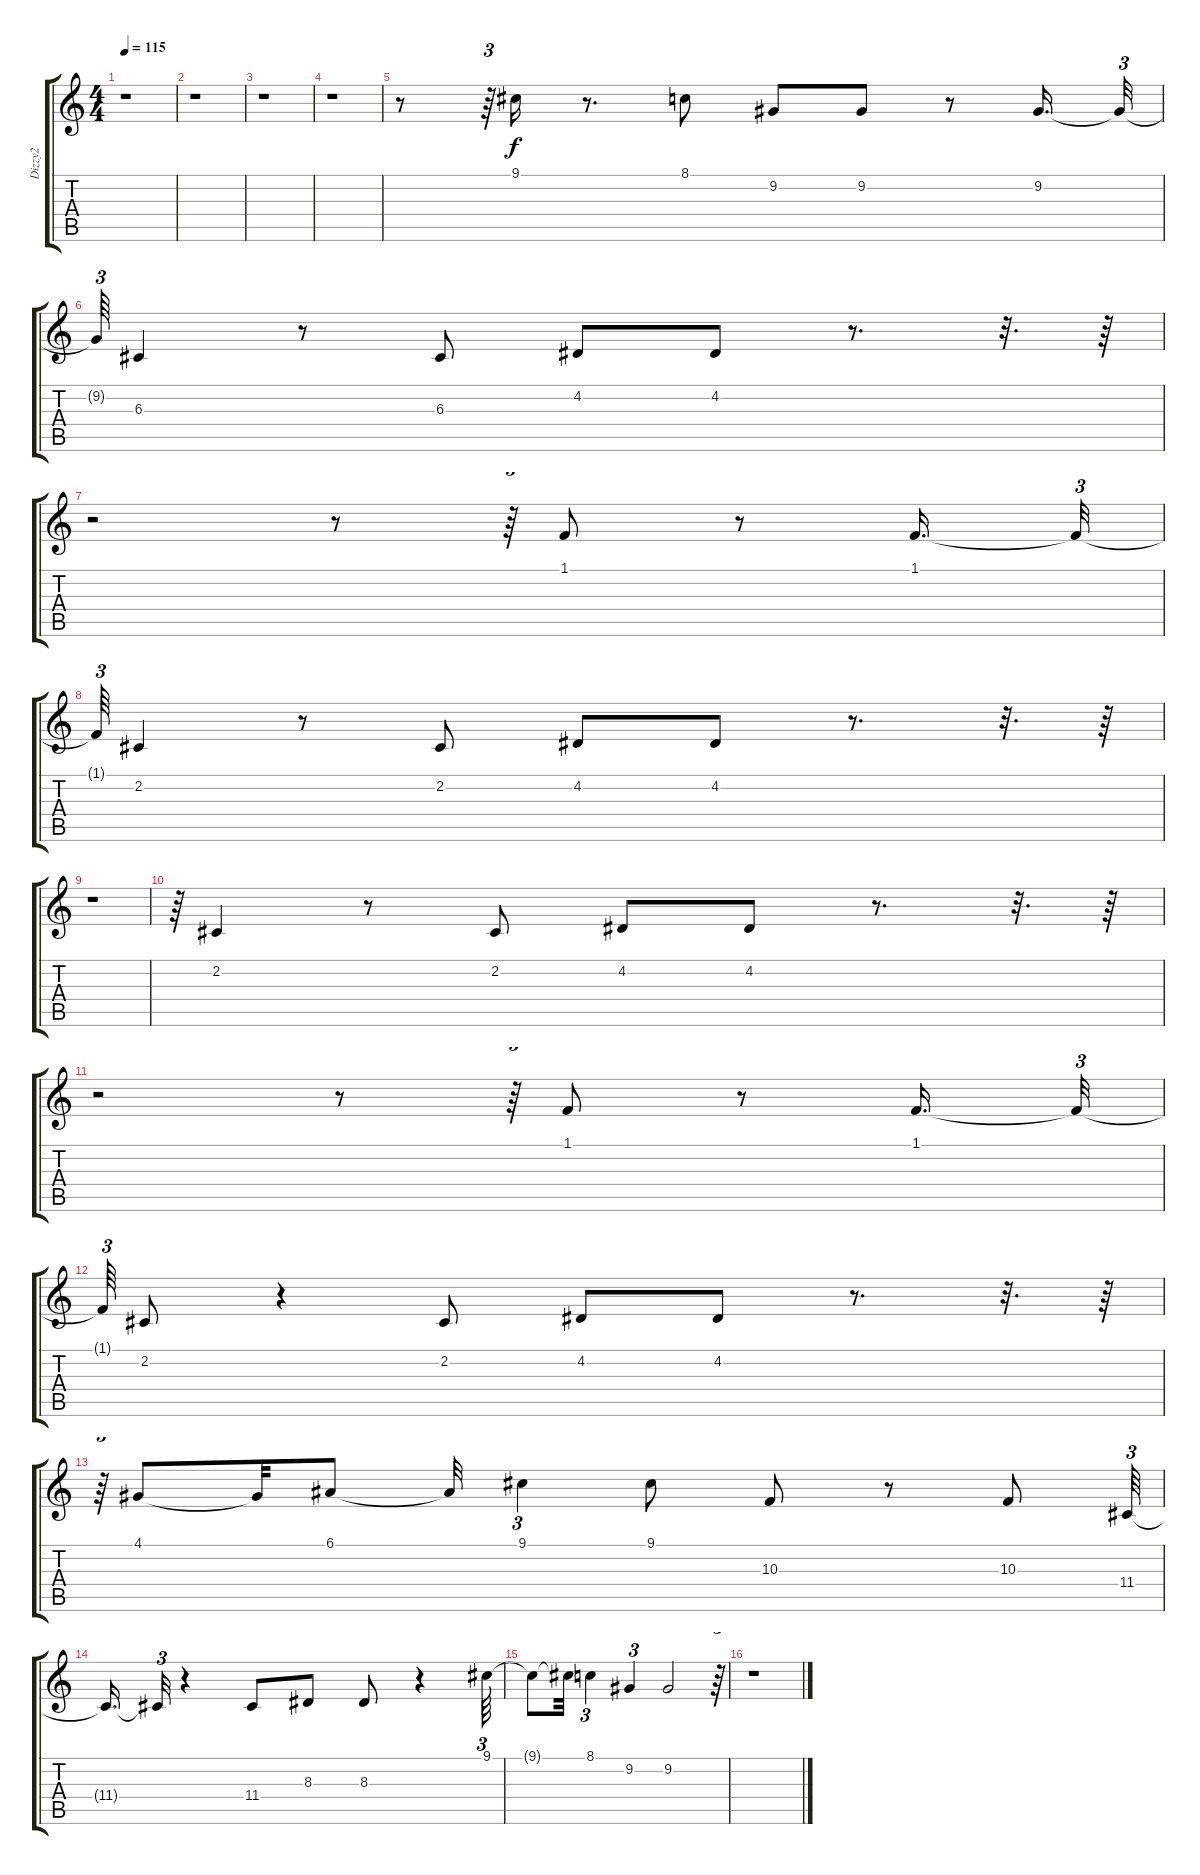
\track ("Dizzy2" "Dizzy2") {instrument trumpet}
\staff {score tabs}
\tuning (E4 B3 G3 D3 A2 E2) {hide}
\ts (4 4)
\tempo 115
\clef g2
\ks c
r.1{dy f} |
r.1 |
r.1 |
r.1 |
r.8 r.64{tu (3 2)} 9.1.16 r.8{d} 8.1.8 9.2.8 9.2.8 r.8 9.2.16{d} 9.2{t}.32{tu (3 2)} |
9.2{t}.64{tu (3 2)} 6.3.4 r.8 6.3.8 4.2.8 4.2.8 r.8{d} r.32{d} r.64 |
r.2 r.8 r.64{tu (3 2)} 1.1.8 r.8 1.1.16{d} 1.1{t}.32{tu (3 2)} |
1.1{t}.64{tu (3 2)} 2.2.4 r.8 2.2.8 4.2.8 4.2.8 r.8{d} r.32{d} r.64 |
r.1 |
r.64{tu (3 2)} 2.2.4 r.8 2.2.8 4.2.8 4.2.8 r.8{d} r.32{d} r.64 |
r.2 r.8 r.64{tu (3 2)} 1.1.8 r.8 1.1.16{d} 1.1{t}.32{tu (3 2)} |
1.1{t}.64{tu (3 2)} 2.2.8 r.4 2.2.8 4.2.8 4.2.8 r.8{d} r.32{d} r.64 |
r.64{tu (3 2)} 4.1.8 4.1{t}.32 6.1.8 6.1{t}.32 9.1.4{tu (3 2)} 9.1.8 10.3.8 r.8 10.3.8 11.4.64{tu (3 2)} |
11.4{t}.16{d} 11.4{t}.32{tu (3 2)} r.4 11.4.8 8.3.8 8.3.8 r.4 9.1.64{tu (3 2)} |
9.1{t}.8 9.1{t}.32 8.1.4{tu (3 2)} 9.2.4{tu (3 2)} 9.2.2 r.64{tu (3 2)} |
r.1
